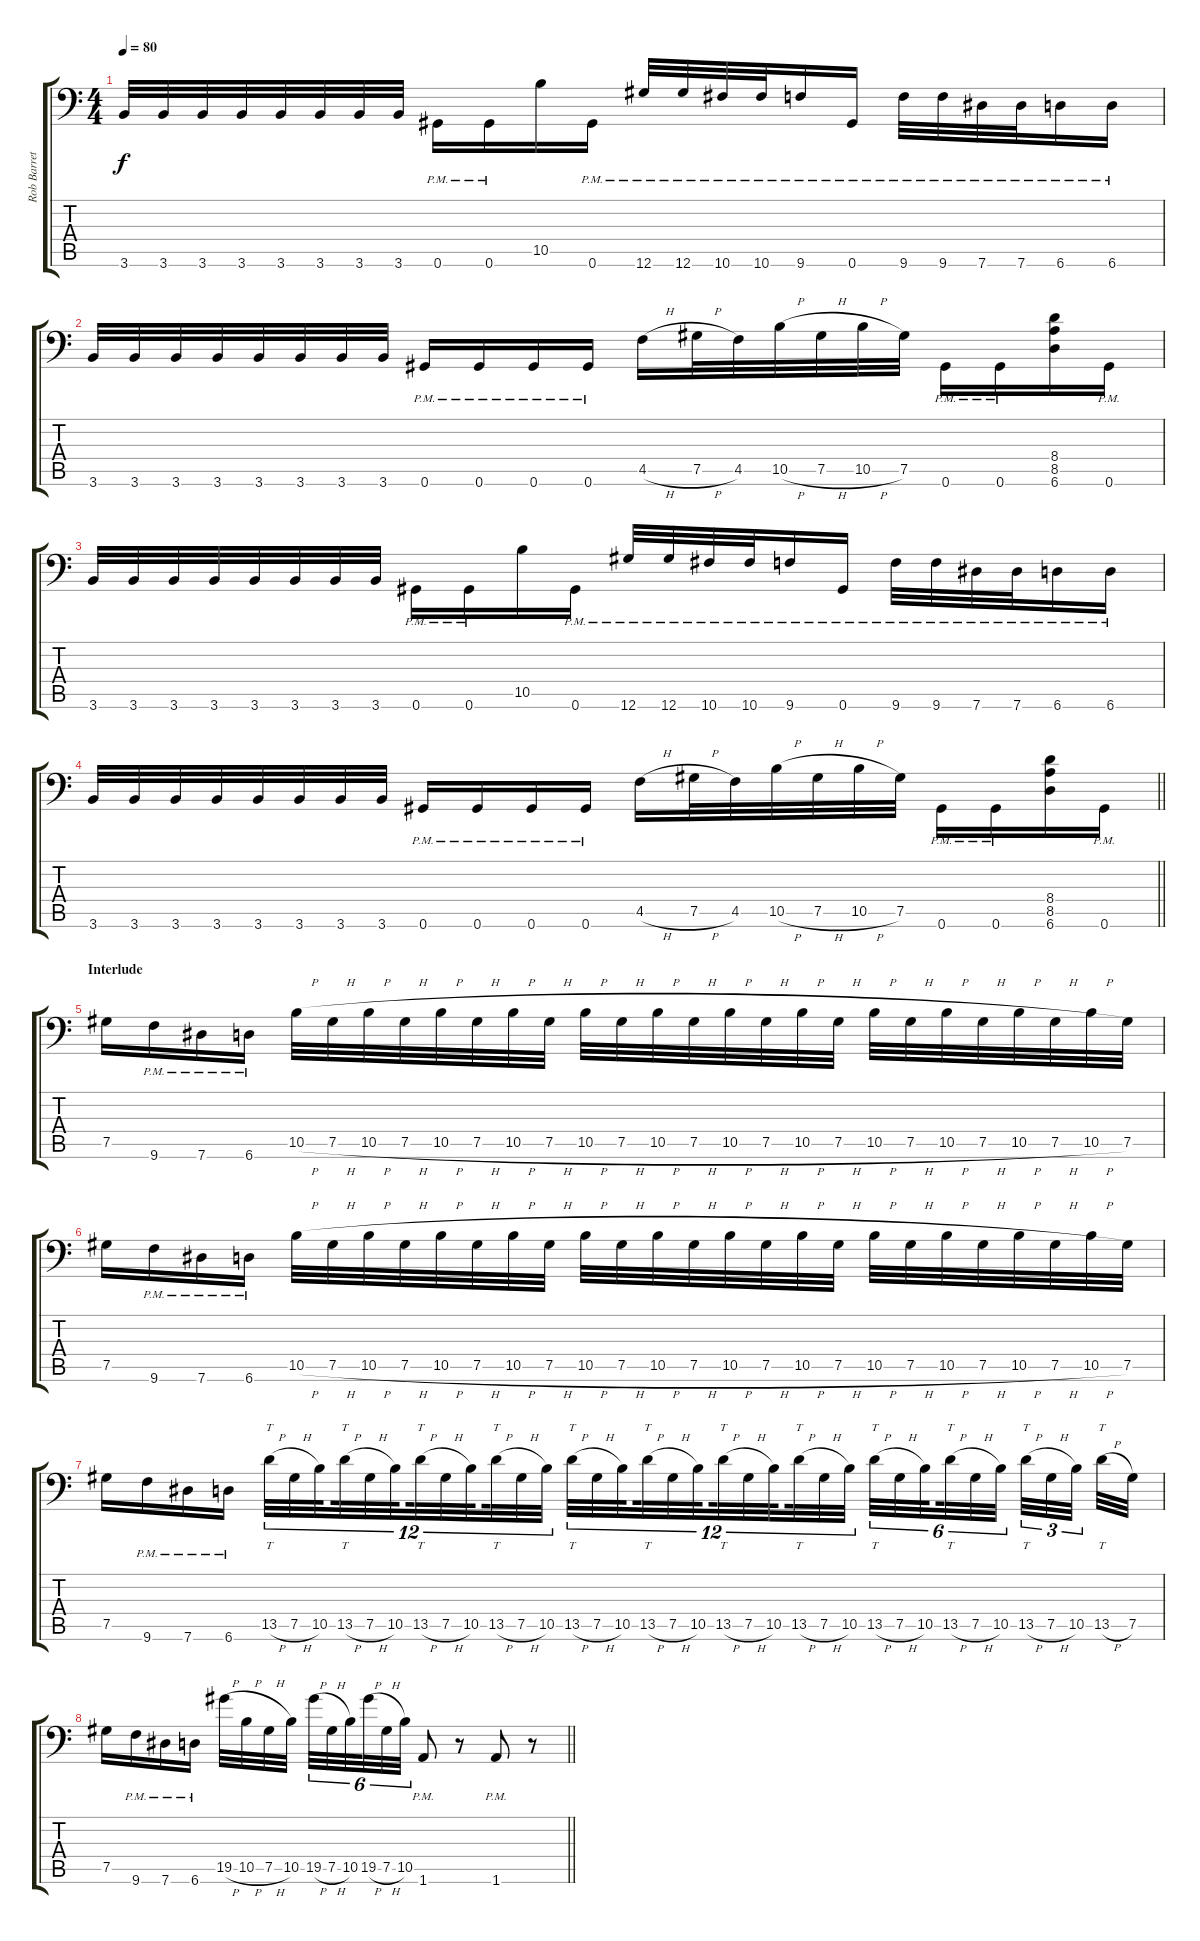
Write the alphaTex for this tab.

\track ("Rob Barrett" "Rob Barret") {instrument distortionguitar}
\staff {score tabs}
\tuning (Ab3 Eb3 B2 Gb2 Db2 Ab1) {hide}
\ts (4 4)
\tempo 80
\clef f4
\ks c
3.6.32{dy f} 3.6.32 3.6.32 3.6.32 3.6.32 3.6.32 3.6.32 3.6.32 0.6{pm}.16 0.6{pm}.16 10.5.16 0.6{pm}.16 12.6{pm}.32 12.6{pm}.32 10.6{pm}.32 10.6{pm}.32 9.6{pm}.16 0.6{pm}.16 9.6{pm}.32 9.6{pm}.32 7.6{pm}.32 7.6{pm}.32 6.6{pm}.16 6.6{pm}.16 |
3.6.32 3.6.32 3.6.32 3.6.32 3.6.32 3.6.32 3.6.32 3.6.32 0.6{pm}.16 0.6{pm}.16 0.6{pm}.16 0.6{pm}.16 4.5{h}.16 7.5{h}.32 4.5.32 10.5{h}.32 7.5{h}.32 10.5{h}.32 7.5.32 0.6{pm}.16 0.6{pm}.16 (8.4 8.5 6.6).16 0.6{pm}.16 |
3.6.32 3.6.32 3.6.32 3.6.32 3.6.32 3.6.32 3.6.32 3.6.32 0.6{pm}.16 0.6{pm}.16 10.5.16 0.6{pm}.16 12.6{pm}.32 12.6{pm}.32 10.6{pm}.32 10.6{pm}.32 9.6{pm}.16 0.6{pm}.16 9.6{pm}.32 9.6{pm}.32 7.6{pm}.32 7.6{pm}.32 6.6{pm}.16 6.6{pm}.16 |
\barLineRight lightlight
3.6.32 3.6.32 3.6.32 3.6.32 3.6.32 3.6.32 3.6.32 3.6.32 0.6{pm}.16 0.6{pm}.16 0.6{pm}.16 0.6{pm}.16 4.5{h}.16 7.5{h}.32 4.5.32 10.5{h}.32 7.5{h}.32 10.5{h}.32 7.5.32 0.6{pm}.16 0.6{pm}.16 (8.4 8.5 6.6).16 0.6{pm}.16 |
\section ("" "Interlude")
7.5.16 9.6{pm}.16 7.6{pm}.16 6.6{pm}.16 10.5{h}.32 7.5{h}.32 10.5{h}.32 7.5{h}.32 10.5{h}.32 7.5{h}.32 10.5{h}.32 7.5{h}.32 10.5{h}.32 7.5{h}.32 10.5{h}.32 7.5{h}.32 10.5{h}.32 7.5{h}.32 10.5{h}.32 7.5{h}.32 10.5{h}.32 7.5{h}.32 10.5{h}.32 7.5{h}.32 10.5{h}.32 7.5{h}.32 10.5{h}.32 7.5.32 |
7.5.16 9.6{pm}.16 7.6{pm}.16 6.6{pm}.16 10.5{h}.32 7.5{h}.32 10.5{h}.32 7.5{h}.32 10.5{h}.32 7.5{h}.32 10.5{h}.32 7.5{h}.32 10.5{h}.32 7.5{h}.32 10.5{h}.32 7.5{h}.32 10.5{h}.32 7.5{h}.32 10.5{h}.32 7.5{h}.32 10.5{h}.32 7.5{h}.32 10.5{h}.32 7.5{h}.32 10.5{h}.32 7.5{h}.32 10.5{h}.32 7.5.32 |
7.5.16 9.6{pm}.16 7.6{pm}.16 6.6{pm}.16 13.5{h}.32{tt tu (12 8)} 7.5{h}.32{tu (12 8)} 10.5.32{tu (12 8) beam splitsecondary} 13.5{h}.32{tt tu (12 8)} 7.5{h}.32{tu (12 8)} 10.5.32{tu (12 8) beam splitsecondary} 13.5{h}.32{tt tu (12 8)} 7.5{h}.32{tu (12 8)} 10.5.32{tu (12 8) beam splitsecondary} 13.5{h}.32{tt tu (12 8)} 7.5{h}.32{tu (12 8)} 10.5.32{tu (12 8)} 13.5{h}.32{tt tu (12 8)} 7.5{h}.32{tu (12 8)} 10.5.32{tu (12 8) beam splitsecondary} 13.5{h}.32{tt tu (12 8)} 7.5{h}.32{tu (12 8)} 10.5.32{tu (12 8) beam splitsecondary} 13.5{h}.32{tt tu (12 8)} 7.5{h}.32{tu (12 8)} 10.5.32{tu (12 8) beam splitsecondary} 13.5{h}.32{tt tu (12 8)} 7.5{h}.32{tu (12 8)} 10.5.32{tu (12 8)} 13.5{h}.32{tt tu (6 4)} 7.5{h}.32{tu (6 4)} 10.5.32{tu (6 4) beam splitsecondary} 13.5{h}.32{tt tu (6 4)} 7.5{h}.32{tu (6 4)} 10.5.32{tu (6 4) beam splitsecondary} 13.5{h}.32{tt tu (3 2)} 7.5{h}.32{tu (3 2)} 10.5.32{tu (3 2) beam splitsecondary} 13.5{h}.32{tt} 7.5.32 |
\barLineRight lightlight
7.5.16 9.6{pm}.16 7.6{pm}.16 6.6{pm}.16 19.5{h}.32 10.5{h}.32 7.5{h}.32 10.5.32{beam splitsecondary} 19.5{h}.32{tu (6 4)} 7.5{h}.32{tu (6 4)} 10.5.32{tu (6 4) beam splitsecondary} 19.5{h}.32{tu (6 4)} 7.5{h}.32{tu (6 4)} 10.5.32{tu (6 4)} 1.6{pm}.8 r.8 1.6{pm}.8 r.8
